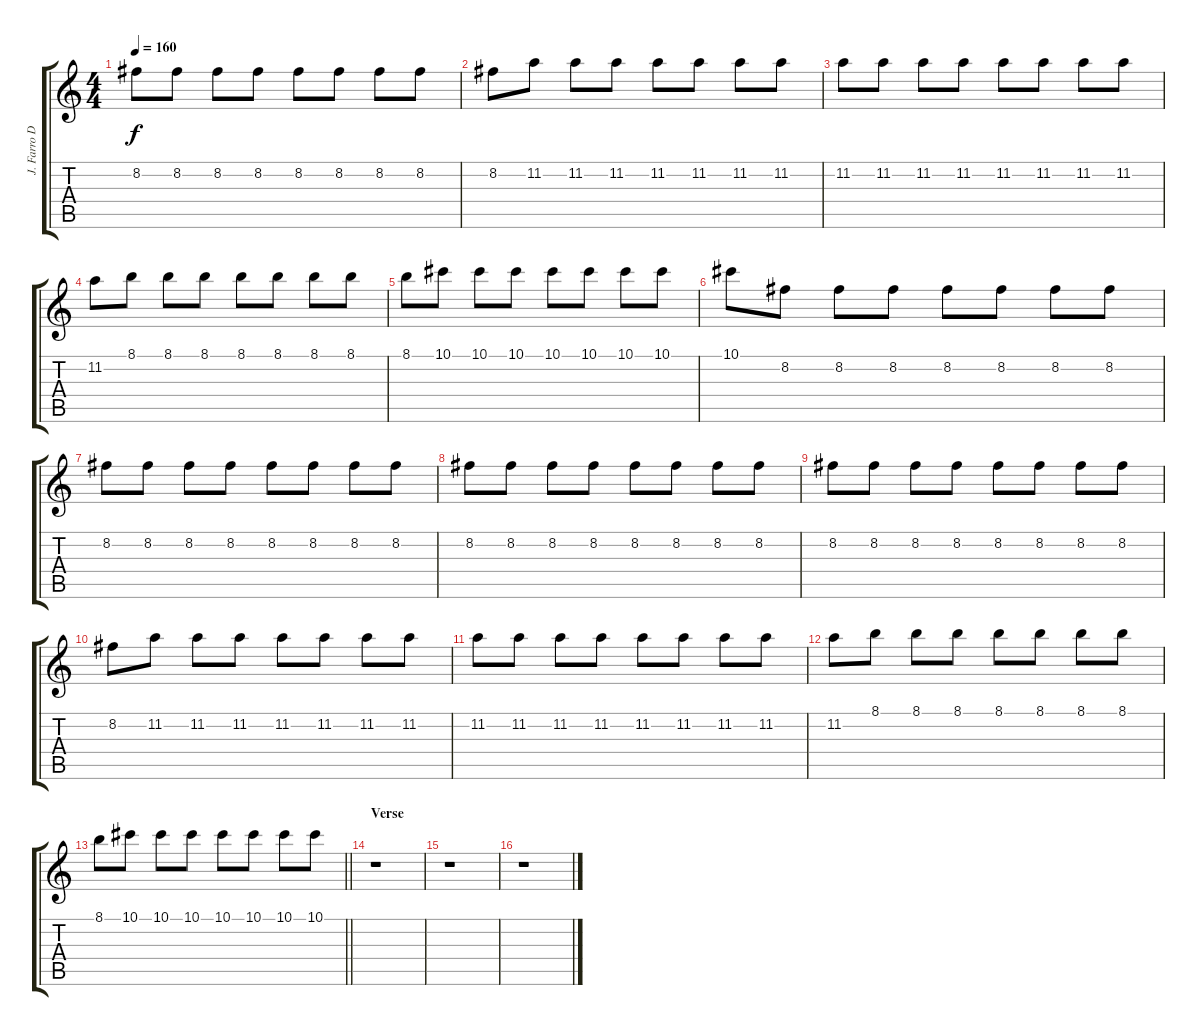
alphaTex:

\track ("J. Farro Delay" "J. Farro D") {instrument distortionguitar}
\staff {score tabs}
\tuning (Eb4 Bb3 Gb3 Db3 Ab2 Db2) {hide}
\ts (4 4)
\tempo 160
\clef g2
\ks c
8.2.8{dy f} 8.2.8 8.2.8 8.2.8 8.2.8 8.2.8 8.2.8 8.2.8 |
8.2.8 11.2.8 11.2.8 11.2.8 11.2.8 11.2.8 11.2.8 11.2.8 |
11.2.8 11.2.8 11.2.8 11.2.8 11.2.8 11.2.8 11.2.8 11.2.8 |
11.2.8 8.1.8 8.1.8 8.1.8 8.1.8 8.1.8 8.1.8 8.1.8 |
8.1.8 10.1.8 10.1.8 10.1.8 10.1.8 10.1.8 10.1.8 10.1.8 |
10.1.8 8.2.8 8.2.8 8.2.8 8.2.8 8.2.8 8.2.8 8.2.8 |
8.2.8 8.2.8 8.2.8 8.2.8 8.2.8 8.2.8 8.2.8 8.2.8 |
8.2.8 8.2.8 8.2.8 8.2.8 8.2.8 8.2.8 8.2.8 8.2.8 |
8.2.8 8.2.8 8.2.8 8.2.8 8.2.8 8.2.8 8.2.8 8.2.8 |
8.2.8 11.2.8 11.2.8 11.2.8 11.2.8 11.2.8 11.2.8 11.2.8 |
11.2.8 11.2.8 11.2.8 11.2.8 11.2.8 11.2.8 11.2.8 11.2.8 |
11.2.8 8.1.8 8.1.8 8.1.8 8.1.8 8.1.8 8.1.8 8.1.8 |
\barLineRight lightlight
8.1.8 10.1.8 10.1.8 10.1.8 10.1.8 10.1.8 10.1.8 10.1.8 |
\section ("" "Verse")
r.1 |
r.1 |
r.1
